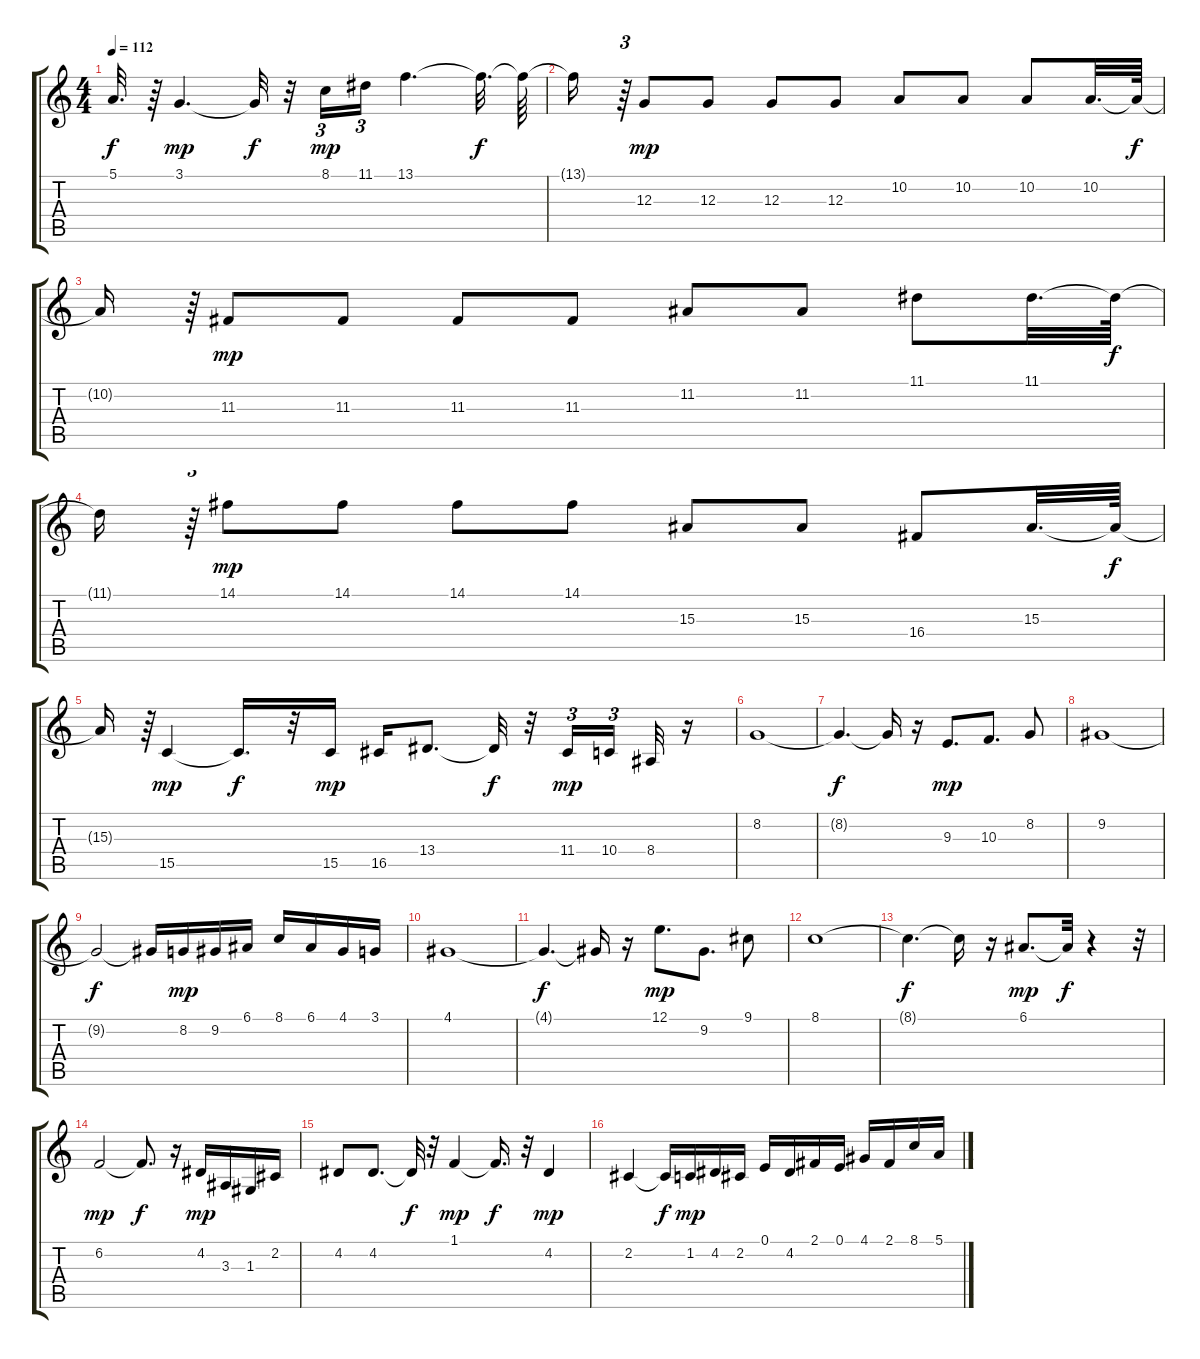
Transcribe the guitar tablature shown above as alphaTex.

\track "" {instrument drawbarorgan}
\staff {score tabs}
\tuning (E4 B3 G3 D3 A2 E2) {hide}
\ts (4 4)
\tempo 112
\clef g2
\ks c
5.1{t}.32{d dy f} r.64 3.1.4{d dy mp} 3.1{t}.32{dy f} r.32 8.1.16{tu (3 2) dy mp} 11.1.16{tu (3 2)} 13.1.4{d} 13.1{t}.32{d dy f} 13.1{t}.64 |
13.1{t}.16 r.64{tu (3 2)} 12.3.8{dy mp} 12.3.8 12.3.8 12.3.8 10.2.8 10.2.8 10.2.8 10.2.32{d} 10.2{t}.64{dy f} |
10.2{t}.16 r.64{tu (3 2)} 11.3.8{dy mp} 11.3.8 11.3.8 11.3.8 11.2.8 11.2.8 11.1.8 11.1.32{d} 11.1{t}.64{dy f} |
11.1{t}.16 r.64{tu (3 2)} 14.1.8{dy mp} 14.1.8 14.1.8 14.1.8 15.3.8 15.3.8 16.4.8 15.3.32{d} 15.3{t}.64{dy f} |
15.3{t}.16 r.64{tu (3 2)} 15.5.4{dy mp} 15.5{t}.16{d dy f} r.32 15.5.16{dy mp} 16.5.16 13.4.8{d} 13.4{t}.32{dy f} r.32 11.4.16{tu (3 2) dy mp} 10.4.16{tu (3 2) beam splitsecondary} 8.4.32 r.16 |
8.2.1{instrument trumpet} |
8.2{t}.4{d dy f} 8.2{t}.16 r.16 9.3.8{d dy mp} 10.3.8{d} 8.2.8 |
9.2.1 |
9.2{t}.2{dy f} 9.2{t}.16 8.2.16{dy mp} 9.2.16 6.1.16 8.1.16 6.1.16 4.1.16 3.1.16 |
4.1.1 |
4.1{t}.4{d dy f} 4.1{t}.16 r.16 12.1.8{d dy mp} 9.2.8{d} 9.1.8 |
8.1.1 |
8.1{t}.4{d dy f} 8.1{t}.16 r.16 6.1.8{d dy mp} 6.1{t}.32{dy f} r.4 r.32 |
6.2.2{dy mp instrument brasssection} 6.2{t}.8{d dy f} r.16 4.2.16{dy mp} 3.3.16 1.3.16 2.2.16 |
4.2.8 4.2.8{d} 4.2{t}.32{dy f} r.32 1.1.4{dy mp} 1.1{t}.16{d dy f} r.32 4.2.4{dy mp} |
2.2.4 2.2{t}.16{dy f} 1.2.16{dy mp} 4.2.16 2.2.16 0.1.16 4.2.16 2.1.16 0.1.16 4.1.16 2.1.16 8.1.16 5.1.16
